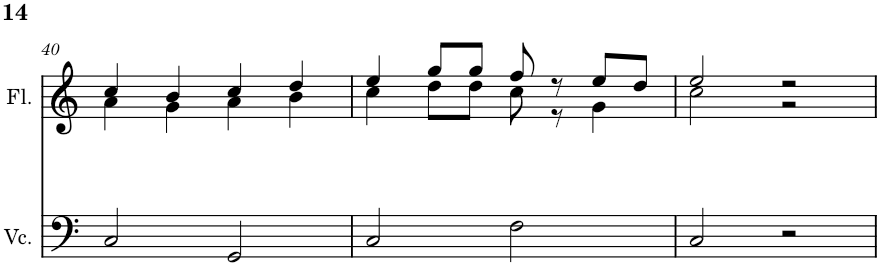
**kern	**kern
*part2	*part1
*staff2	*staff1
*I"Cello	*I"Flute
*	*I'Fl.
!!LO:PB:g=z
*clefF4	*clefG2
*k[]	*k[]
*M4/4	*M4/4
=40	=40
*	*^
2C/	4cc/	4a\
.	4b/	4g\
2GG/	4cc/	4a\
.	4dd/	4b\
=41	=41	=41
2C/	4ee/	4cc\
.	8gg/L	8dd\L
.	8gg/J	8dd\J
2F\	8ff/	8cc\
.	8r	8r
.	8ee/L	4g\
.	8dd/J	.
=42	=42	=42
2C/	2ee/	2cc\
2r	2r	2r
*	*v	*v
=	=
*-	*-
